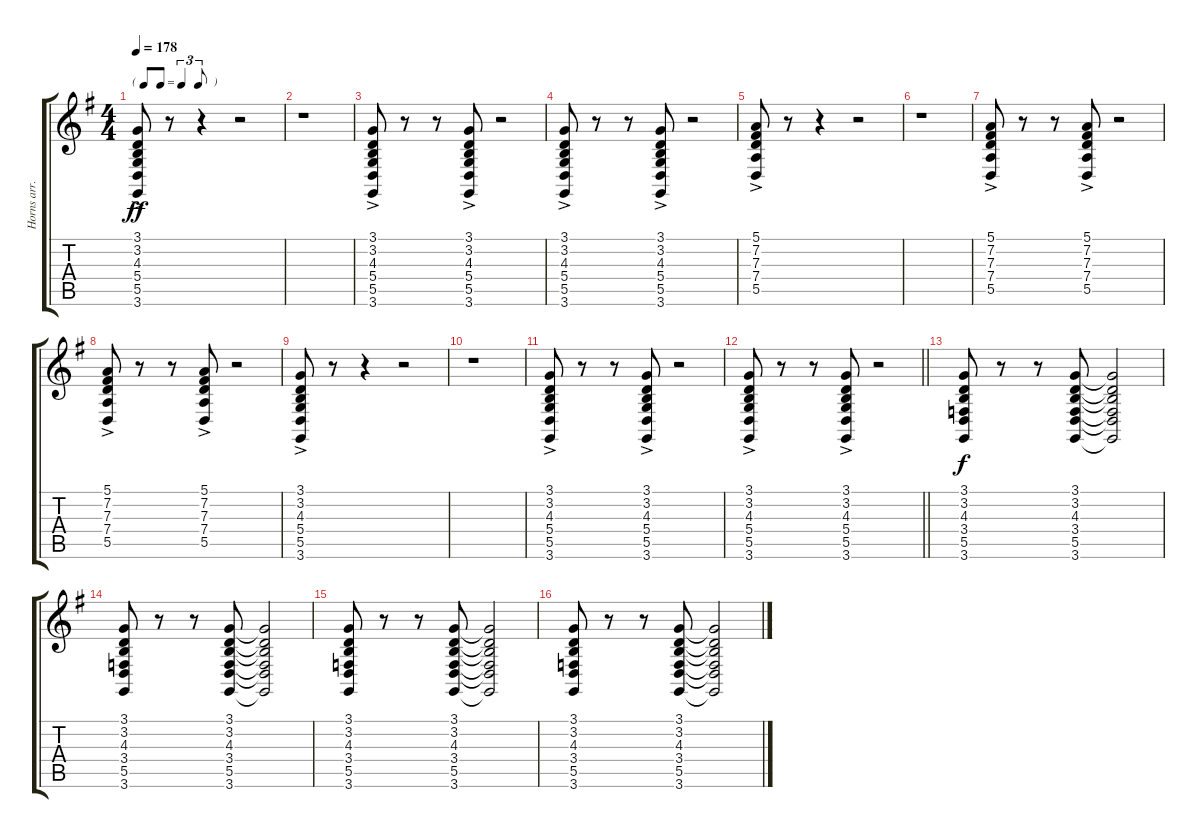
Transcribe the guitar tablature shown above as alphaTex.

\track ("Horns arr. for Guitar" "Horns arr.") {instrument brasssection}
\staff {score tabs}
\tuning (E4 B3 G3 D3 A2 E2) {hide}
\ts (4 4)
\tf triplet8th
\tempo 178
\clef g2
\ks g
(3.1{ac} 3.2{ac} 4.3{ac} 5.4{ac} 5.5{ac} 3.6{ac}).8{dy ff instrument brasssection} r.8 r.4 r.2 |
r.1 |
(3.1{ac} 3.2{ac} 4.3{ac} 5.4{ac} 5.5{ac} 3.6{ac}).8 r.8 r.8 (3.1{ac} 3.2{ac} 4.3{ac} 5.4{ac} 5.5{ac} 3.6{ac}).8 r.2 |
(3.1{ac} 3.2{ac} 4.3{ac} 5.4{ac} 5.5{ac} 3.6{ac}).8 r.8 r.8 (3.1{ac} 3.2{ac} 4.3{ac} 5.4{ac} 5.5{ac} 3.6{ac}).8 r.2 |
(5.1{ac} 7.2{ac} 7.3{ac} 7.4{ac} 5.5{ac}).8 r.8 r.4 r.2 |
r.1 |
(5.1{ac} 7.2{ac} 7.3{ac} 7.4{ac} 5.5{ac}).8 r.8 r.8 (5.1{ac} 7.2{ac} 7.3{ac} 7.4{ac} 5.5{ac}).8 r.2 |
(5.1{ac} 7.2{ac} 7.3{ac} 7.4{ac} 5.5{ac}).8 r.8 r.8 (5.1{ac} 7.2{ac} 7.3{ac} 7.4{ac} 5.5{ac}).8 r.2 |
(3.1{ac} 3.2{ac} 4.3{ac} 5.4{ac} 5.5{ac} 3.6{ac}).8 r.8 r.4 r.2 |
r.1 |
(3.1{ac} 3.2{ac} 4.3{ac} 5.4{ac} 5.5{ac} 3.6{ac}).8 r.8 r.8 (3.1{ac} 3.2{ac} 4.3{ac} 5.4{ac} 5.5{ac} 3.6{ac}).8 r.2 |
\barLineRight lightlight
(3.1{ac} 3.2{ac} 4.3{ac} 5.4{ac} 5.5{ac} 3.6{ac}).8 r.8 r.8 (3.1{ac} 3.2{ac} 4.3{ac} 5.4{ac} 5.5{ac} 3.6{ac}).8 r.2 |
(3.1 3.2 4.3 3.4 5.5 3.6).8{dy f} r.8 r.8 (3.1 3.2 4.3 3.4 5.5 3.6).8 (3.1{t} 3.2{t} 4.3{t} 3.4{t} 5.5{t} 3.6{t}).2 |
(3.1 3.2 4.3 3.4 5.5 3.6).8 r.8 r.8 (3.1 3.2 4.3 3.4 5.5 3.6).8 (3.1{t} 3.2{t} 4.3{t} 3.4{t} 5.5{t} 3.6{t}).2 |
(3.1 3.2 4.3 3.4 5.5 3.6).8 r.8 r.8 (3.1 3.2 4.3 3.4 5.5 3.6).8 (3.1{t} 3.2{t} 4.3{t} 3.4{t} 5.5{t} 3.6{t}).2 |
(3.1 3.2 4.3 3.4 5.5 3.6).8 r.8 r.8 (3.1 3.2 4.3 3.4 5.5 3.6).8 (3.1{t} 3.2{t} 4.3{t} 3.4{t} 5.5{t} 3.6{t}).2
